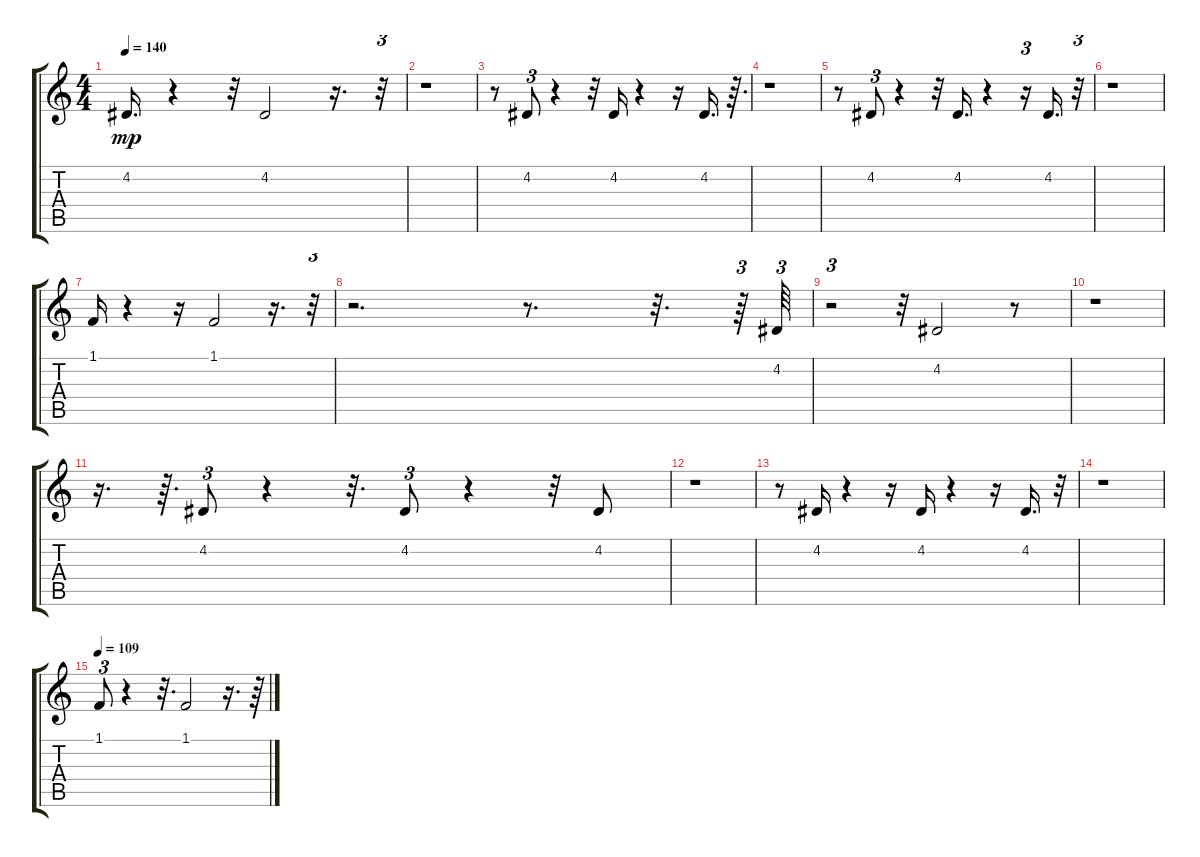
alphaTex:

\track "" {instrument tenorsax}
\staff {score tabs}
\tuning (E4 B3 G3 D3 A2 E2) {hide}
\ts (4 4)
\tempo 140
\clef g2
\ks c
4.2.16{d dy mp} r.4 r.32 4.2.2 r.16{d} r.32{tu (3 2)} |
r.1 |
r.8 4.2.8{tu (3 2)} r.4 r.32 4.2.16 r.4 r.16 4.2.16{d} r.64{d} |
r.1 |
r.8 4.2.8{tu (3 2)} r.4 r.32 4.2.16{d} r.4 r.16{tu (3 2)} 4.2.16{d} r.32{tu (3 2)} |
r.1 |
1.1.16 r.4 r.16 1.1.2 r.16{d} r.32{tu (3 2)} |
r.2{d} r.8{d} r.32{d} r.64{tu (3 2)} 4.2.64{tu (3 2)} |
r.2{tu (3 2)} r.32 4.2.2 r.8 |
r.1 |
r.16{d} r.64{d} 4.2.8{tu (3 2)} r.4 r.32{d} 4.2.8{tu (3 2)} r.4 r.32 4.2.8 |
r.1 |
r.8 4.2.16 r.4 r.16 4.2.16 r.4 r.16 4.2.16{d} r.32{tu (3 2)} |
r.1 |
\tempo 109
1.1.8{tu (3 2)} r.4 r.32{d} 1.1.2 r.16{d} r.64
